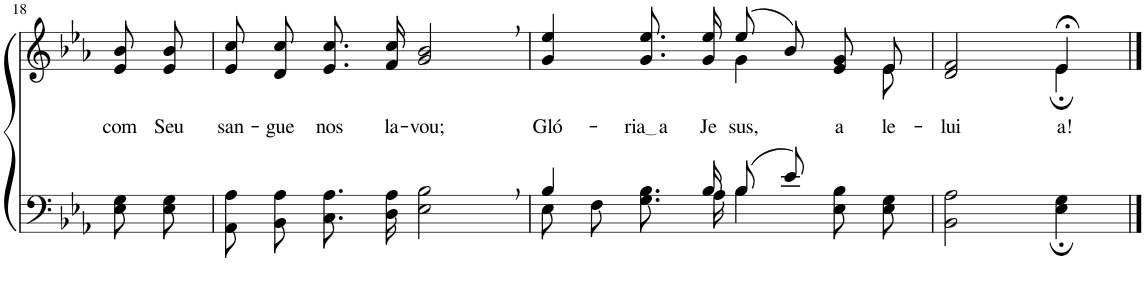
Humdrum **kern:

**kern	**kern	**text
*part2	*part1	*part1
*staff2	*staff1	*staff1
*I"Parte III e IV	*I"Parte I e II	*
!!LO:PB:g=z
*clefF4	*clefG2	*
*k[b-e-a-]	*k[b-e-a-]	*
*M4/4	*M4/4	*
=18	=18	=18
!	!	!LO:LY:b
8E-\ 8G\L	8e-/ 8b-/L	com
!	!	!LO:LY:b
8E-\ 8G\J	8e-/ 8b-/J	Seu
=19	=19	=19
!	!	!LO:LY:b
8AA-\ 8A-\L	8e-/ 8cc/L	san-
!	!	!LO:LY:b
8BB-\ 8A-\J	8d/ 8cc/J	-gue
!	!	!LO:LY:b
8.C\ 8.A-\L	8.e-/ 8.cc/L	nos
!	!	!LO:LY:b
16D\ 16A-\Jk	16f/ 16cc/Jk	la-
!	!	!LO:LY:b
2E-\, 2B-\,	2g/, 2b-/,	-vou;
=20	=20	=20
*^	*	*
!	!	!	!LO:LY:b
*	*	*^	*
4B-/	8E-\L	4g/ 4ee-/	2ryy	Gló-
.	8F\J	.	.	.
!	!	!	!	!LO:LY:b
8.ryy	8.G\ 8.B-\L	8.g\ 8.ee-\L	.	ria a
!	!	!	!	!LO:LY:b
16B-/	16A-\Jk	16g\ 16ee-\Jk	.	Je-
!	!	!	!	!LO:LY:b
(8B-/L	4B-\	(8ee-/L	4g\	-sus,
8e-/J)	.	8b-/J)	.	.
!	!	!	!	!LO:LY:b
4ryy	8E-\ 8B-\L	8e-/ 8g/L	8ryy	a-
!	!	!	!	!LO:LY:b
.	8E-\ 8G\J	8e-/J	8e-\	-le-
=21	=21	=21	=21	=21
!	!	!	!	!LO:LY:b
*v	*v	*	*	*
2BB-\ 2A-\	2ryy	2d/ 2f/	-lui
!	!	!	!LO:LY:b
4E-\; 4G\;	4e-;<\	4e-;/	a!
*	*v	*v	*
==	==	==
*-	*-	*-
